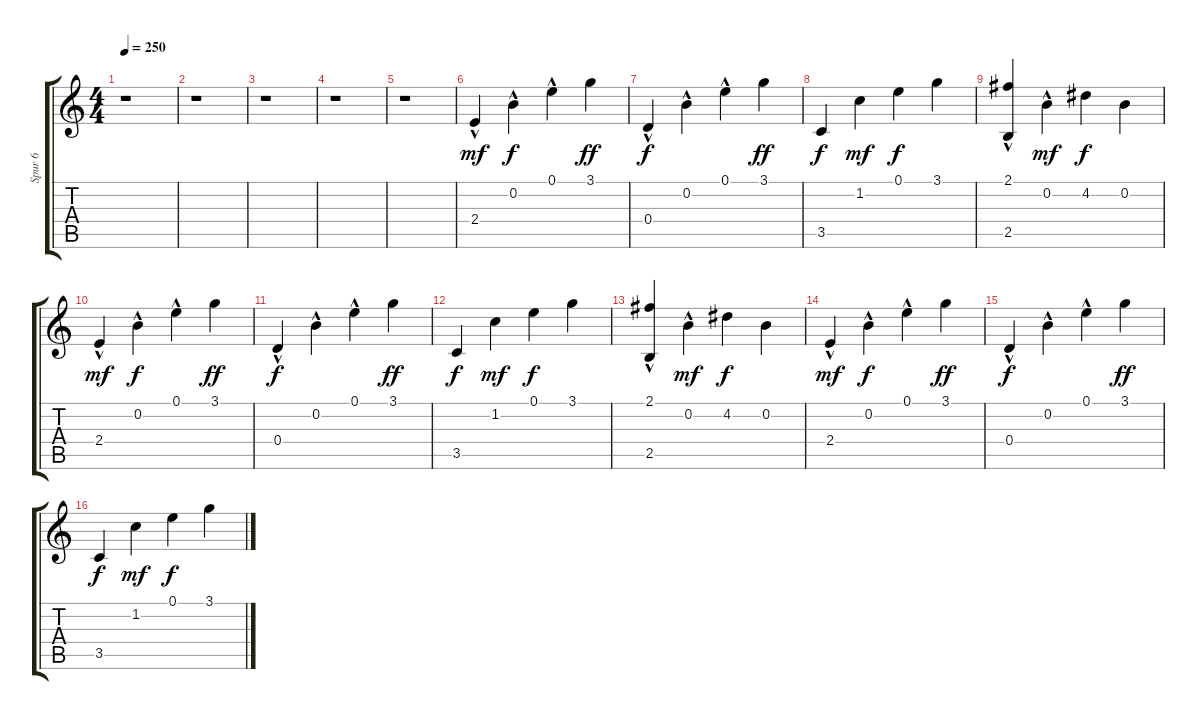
\track ("Spur 6" "Spur 6") {instrument acousticguitarsteel}
\staff {score tabs}
\tuning (E4 B3 G3 D3 A2 E2) {hide}
\ts (4 4)
\tempo 250
\clef g2
\ks c
r.1{dy f} |
r.1 |
r.1 |
r.1 |
r.1 |
2.4{hac}.4{dy mf} 0.2{hac}.4{dy f} 0.1{hac}.4 3.1.4{dy ff} |
0.4{hac}.4{dy f} 0.2{hac}.4 0.1{hac}.4 3.1.4{dy ff} |
3.5.4{dy f} 1.2.4{dy mf} 0.1.4{dy f} 3.1.4 |
(2.1 2.5{hac}).4 0.2{hac}.4{dy mf} 4.2.4{dy f} 0.2.4 |
2.4{hac}.4{dy mf} 0.2{hac}.4{dy f} 0.1{hac}.4 3.1.4{dy ff} |
0.4{hac}.4{dy f} 0.2{hac}.4 0.1{hac}.4 3.1.4{dy ff} |
3.5.4{dy f} 1.2.4{dy mf} 0.1.4{dy f} 3.1.4 |
(2.1 2.5{hac}).4 0.2{hac}.4{dy mf} 4.2.4{dy f} 0.2.4 |
2.4{hac}.4{dy mf} 0.2{hac}.4{dy f} 0.1{hac}.4 3.1.4{dy ff} |
0.4{hac}.4{dy f} 0.2{hac}.4 0.1{hac}.4 3.1.4{dy ff} |
3.5.4{dy f} 1.2.4{dy mf} 0.1.4{dy f} 3.1.4
